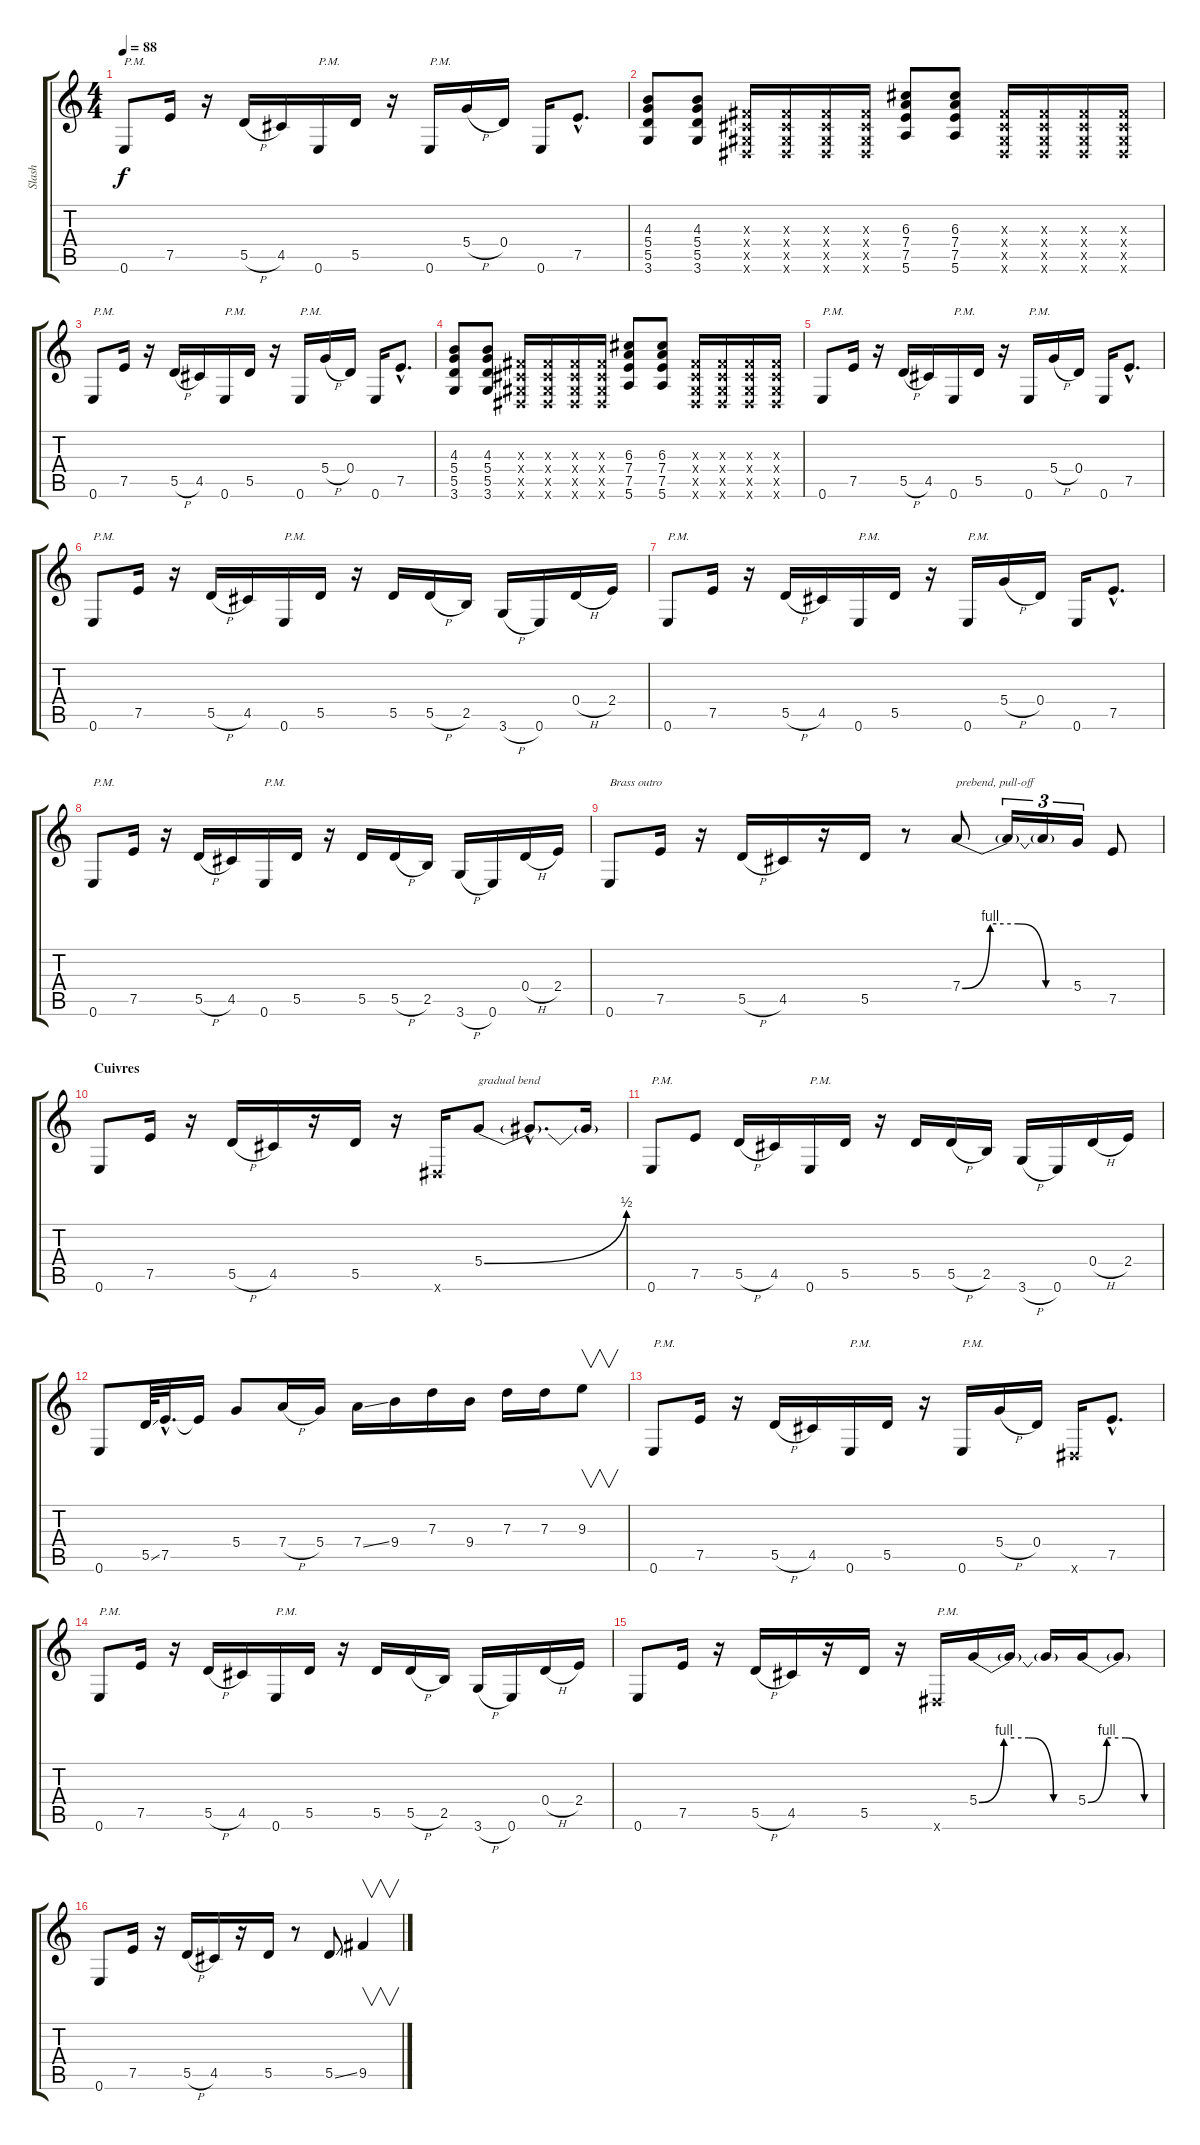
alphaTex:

\track ("Slash" "Slash") {instrument overdrivenguitar}
\staff {score tabs}
\tuning (E4 B3 G3 D3 A2 E2) {hide}
\ts (4 4)
\tempo 88
\clef g2
\ks c
0.6.8{txt "P.M." dy f} 7.5.16 r.16 5.5{h}.16 4.5.16 0.6.16{txt "P.M."} 5.5.16 r.16 0.6.16{txt "P.M."} 5.4{h}.16 0.4.16 0.6.16 7.5{hac}.8{d} |
(4.3 5.4 5.5 3.6).8 (4.3 5.4 5.5 3.6).8 (-1.3{x} -1.4{x} -1.5{x} -1.6{x}).16 (-1.3{x} -1.4{x} -1.5{x} -1.6{x}).16 (-1.3{x} -1.4{x} -1.5{x} -1.6{x}).16 (-1.3{x} -1.4{x} -1.5{x} -1.6{x}).16 (6.3 7.4 7.5 5.6).8 (6.3 7.4 7.5 5.6).8 (-1.3{x} -1.4{x} -1.5{x} -1.6{x}).16 (-1.3{x} -1.4{x} -1.5{x} -1.6{x}).16 (-1.3{x} -1.4{x} -1.5{x} -1.6{x}).16 (-1.3{x} -1.4{x} -1.5{x} -1.6{x}).16 |
0.6.8{txt "P.M."} 7.5.16 r.16 5.5{h}.16 4.5.16 0.6.16{txt "P.M."} 5.5.16 r.16 0.6.16{txt "P.M."} 5.4{h}.16 0.4.16 0.6.16 7.5{hac}.8{d} |
(4.3 5.4 5.5 3.6).8 (4.3 5.4 5.5 3.6).8 (-1.3{x} -1.4{x} -1.5{x} -1.6{x}).16 (-1.3{x} -1.4{x} -1.5{x} -1.6{x}).16 (-1.3{x} -1.4{x} -1.5{x} -1.6{x}).16 (-1.3{x} -1.4{x} -1.5{x} -1.6{x}).16 (6.3 7.4 7.5 5.6).8 (6.3 7.4 7.5 5.6).8 (-1.3{x} -1.4{x} -1.5{x} -1.6{x}).16 (-1.3{x} -1.4{x} -1.5{x} -1.6{x}).16 (-1.3{x} -1.4{x} -1.5{x} -1.6{x}).16 (-1.3{x} -1.4{x} -1.5{x} -1.6{x}).16 |
0.6.8{txt "P.M."} 7.5.16 r.16 5.5{h}.16 4.5.16 0.6.16{txt "P.M."} 5.5.16 r.16 0.6.16{txt "P.M."} 5.4{h}.16 0.4.16 0.6.16 7.5{hac}.8{d} |
0.6.8{txt "P.M."} 7.5.16 r.16 5.5{h}.16 4.5.16 0.6.16{txt "P.M."} 5.5.16 r.16 5.5.16 5.5{h}.16 2.5.16 3.6{h}.16 0.6.16 0.4{h}.16 2.4.16 |
0.6.8{txt "P.M."} 7.5.16 r.16 5.5{h}.16 4.5.16 0.6.16{txt "P.M."} 5.5.16 r.16 0.6.16{txt "P.M."} 5.4{h}.16 0.4.16 0.6.16 7.5{hac}.8{d} |
0.6.8{txt "P.M."} 7.5.16 r.16 5.5{h}.16 4.5.16 0.6.16{txt "P.M."} 5.5.16 r.16 5.5.16 5.5{h}.16 2.5.16 3.6{h}.16 0.6.16 0.4{h}.16 2.4.16 |
0.6.8{txt "Brass outro "} 7.5.16 r.16 5.5{h}.16 4.5.16 r.16 5.5.16 r.8 7.4{be (custom 0 0 15 4 30 4 45 0 60 0)}.8{txt "prebend, pull-off"} 7.4{t}.16{tu (3 2)} 7.4{t}.16{tu (3 2)} 5.4.16{tu (3 2)} 7.5.8 |
\section ("" "Cuivres")
0.6.8 7.5.16 r.16 5.5{h}.16 4.5.16 r.16 5.5.16 r.16 -1.6{x}.16 5.4{be (bend 0 0 60 2)}.8{txt "gradual bend"} 5.4{hac t}.8{d} 5.4{t}.16 |
0.6.8{txt "P.M."} 7.5.8 5.5{h}.16 4.5.16 0.6.16{txt "P.M."} 5.5.16 r.16 5.5.16 5.5{h}.16 2.5.16 3.6{h}.16 0.6.16 0.4{h}.16 2.4.16 |
0.6.8 5.5{ss}.64 7.5{hac}.32{d} 7.5{t}.16 5.4.8 7.4{h}.16 5.4.16 7.4{ss}.16 9.4.16 7.3.16 9.4.16 7.3.16 7.3.16 9.3.8{v} |
0.6.8{txt "P.M."} 7.5.16 r.16 5.5{h}.16 4.5.16 0.6.16{txt "P.M."} 5.5.16 r.16 0.6.16{txt "P.M."} 5.4{h}.16 0.4.16 -1.6{x}.16 7.5{hac}.8{d} |
0.6.8{txt "P.M."} 7.5.16 r.16 5.5{h}.16 4.5.16 0.6.16{txt "P.M."} 5.5.16 r.16 5.5.16 5.5{h}.16 2.5.16 3.6{h}.16 0.6.16 0.4{h}.16 2.4.16 |
0.6.8 7.5.16 r.16 5.5{h}.16 4.5.16 r.16 5.5.16 r.16 -1.6{x}.16{txt "P.M."} 5.4{be (custom 0 0 15 4 30 4 45 0 60 0)}.16 5.4{t}.16 5.4{t}.16 5.4{be (custom 0 0 15 4 30 4 45 0 60 0)}.16 5.4{t}.8 |
0.6.8 7.5.16 r.16 5.5{h}.16 4.5.16 r.16 5.5.16 r.8 5.5{ss}.8 9.5.4{v}
